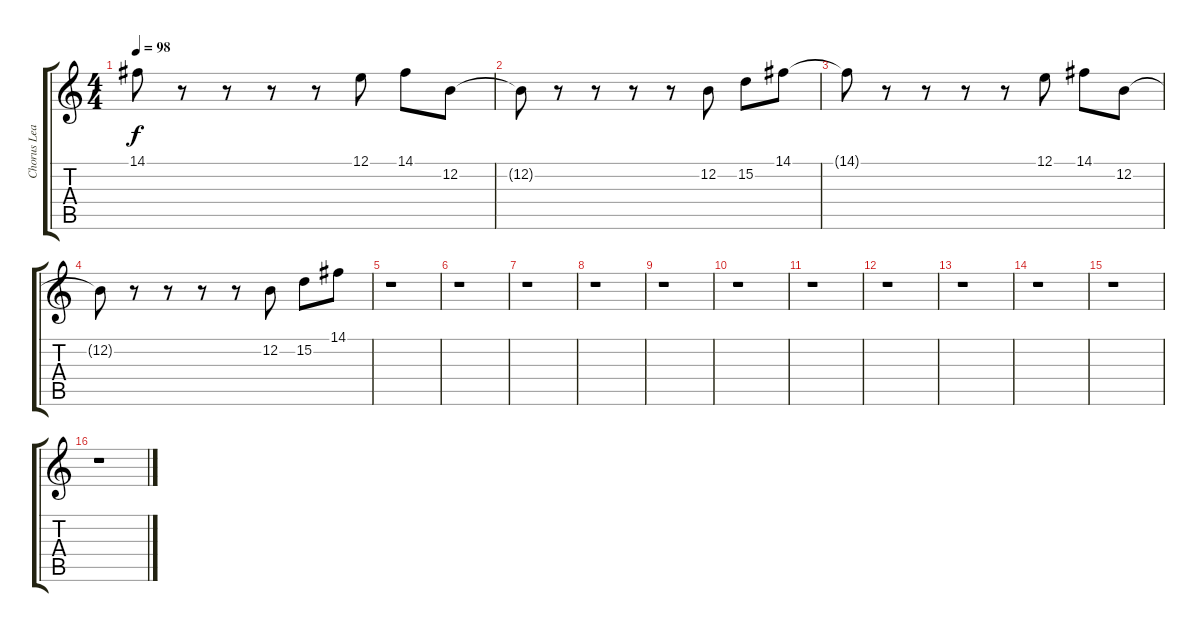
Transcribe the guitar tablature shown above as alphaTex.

\track ("Chorus Lead" "Chorus Lea") {instrument tremolostrings}
\staff {score tabs}
\tuning (E4 B3 G3 D3 A2 E2) {hide}
\ts (4 4)
\tempo 98
\clef g2
\ks c
14.1{t}.8{dy f} r.8 r.8 r.8 r.8 12.1.8 14.1.8 12.2.8 |
12.2{t}.8 r.8 r.8 r.8 r.8 12.2.8 15.2.8 14.1.8 |
14.1{t}.8 r.8 r.8 r.8 r.8 12.1.8 14.1.8 12.2.8 |
12.2{t}.8 r.8 r.8 r.8 r.8 12.2.8 15.2.8 14.1.8 |
r.1 |
r.1 |
r.1 |
r.1 |
r.1 |
r.1 |
r.1 |
r.1 |
r.1 |
r.1 |
r.1 |
r.1
